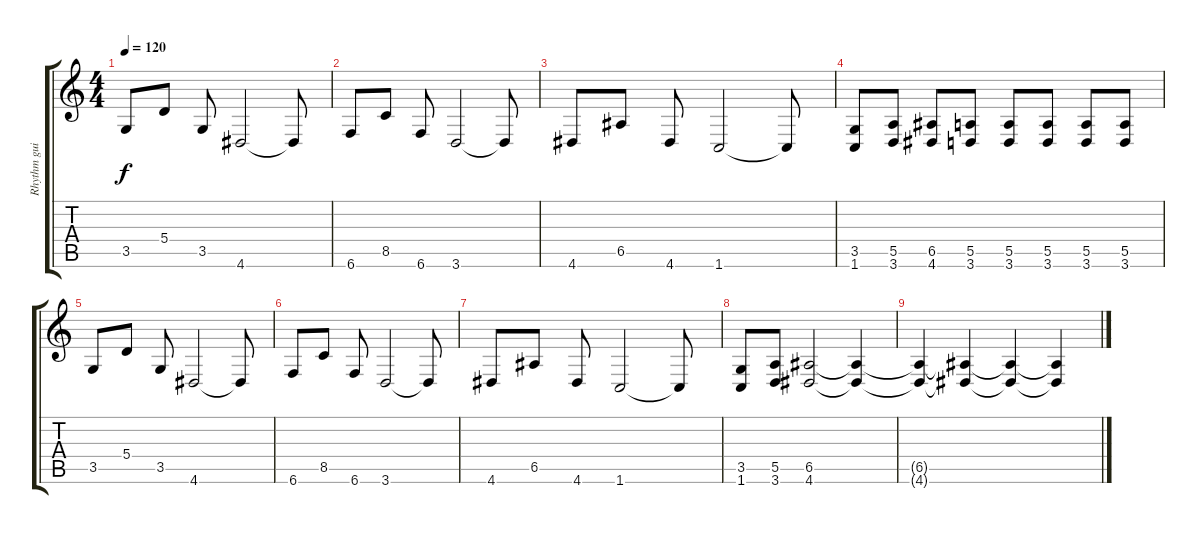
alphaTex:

\track ("Rhythm guitar II" "Rhythm gui") {instrument distortionguitar}
\staff {score tabs}
\tuning (B3 Gb3 D3 A2 E2 B1) {hide}
\ts (4 4)
\tempo 120
\clef g2
\ks c
3.5.8{dy f} 5.4.8 3.5.8 4.6.2 4.6{t}.8 |
6.6.8 8.5.8 6.6.8 3.6.2 3.6{t}.8 |
4.6.8 6.5.8 4.6.8 1.6.2 1.6{t}.8 |
(3.5 1.6).8 (5.5 3.6).8 (6.5 4.6).8 (5.5 3.6).8 (5.5 3.6).8 (5.5 3.6).8 (5.5 3.6).8 (5.5 3.6).8 |
3.5.8 5.4.8 3.5.8 4.6.2 4.6{t}.8 |
6.6.8 8.5.8 6.6.8 3.6.2 3.6{t}.8 |
4.6.8 6.5.8 4.6.8 1.6.2 1.6{t}.8 |
(3.5 1.6).8 (5.5 3.6).8 (6.5 4.6).2 (6.5{t} 4.6{t}).4 |
(6.5{t} 4.6{t}).4{volume 10} (6.5{t} 4.6{t}).4{volume 8} (6.5{t} 4.6{t}).4{volume 6} (6.5{t} 4.6{t}).4{volume 3}
